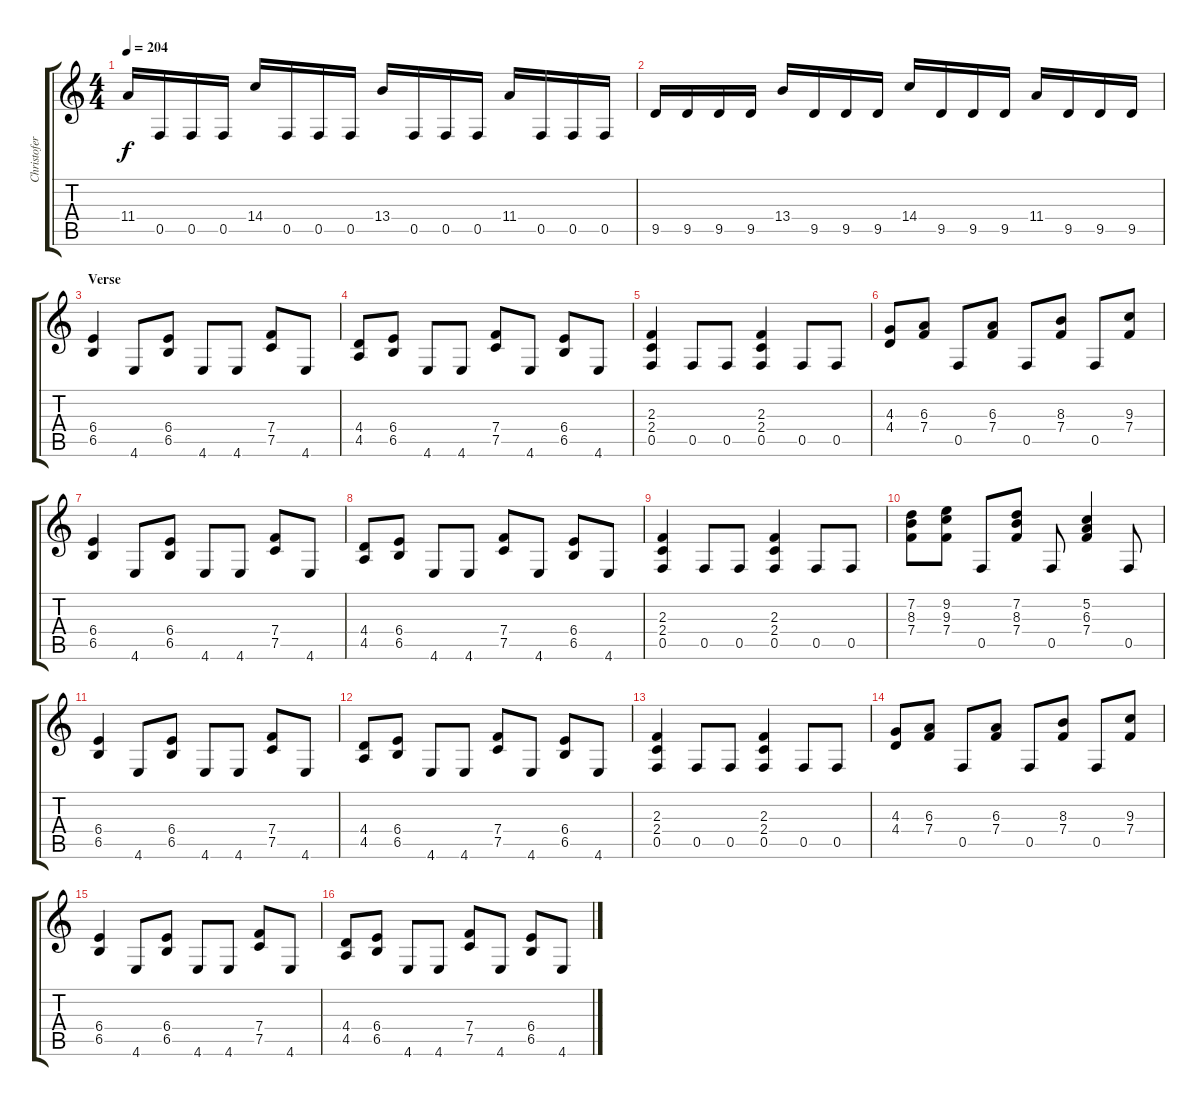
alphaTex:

\track ("Christofer" "Christofer") {instrument distortionguitar}
\staff {score tabs}
\tuning (C4 G3 Eb3 Bb2 F2 C2) {hide}
\ts (4 4)
\tempo 204
\clef g2
\ks c
11.4.16{dy f} 0.5.16 0.5.16 0.5.16 14.4.16 0.5.16 0.5.16 0.5.16 13.4.16 0.5.16 0.5.16 0.5.16 11.4.16 0.5.16 0.5.16 0.5.16 |
9.5.16 9.5.16 9.5.16 9.5.16 13.4.16 9.5.16 9.5.16 9.5.16 14.4.16 9.5.16 9.5.16 9.5.16 11.4.16 9.5.16 9.5.16 9.5.16 |
\section ("" "Verse")
(6.4 6.5).4 4.6.8 (6.4 6.5).8 4.6.8 4.6.8 (7.4 7.5).8 4.6.8 |
(4.4 4.5).8 (6.4 6.5).8 4.6.8 4.6.8 (7.4 7.5).8 4.6.8 (6.4 6.5).8 4.6.8 |
(2.3 2.4 0.5).4 0.5.8 0.5.8 (2.3 2.4 0.5).4 0.5.8 0.5.8 |
(4.3 4.4).8 (6.3 7.4).8 0.5.8 (6.3 7.4).8 0.5.8 (8.3 7.4).8 0.5.8 (9.3 7.4).8 |
(6.4 6.5).4 4.6.8 (6.4 6.5).8 4.6.8 4.6.8 (7.4 7.5).8 4.6.8 |
(4.4 4.5).8 (6.4 6.5).8 4.6.8 4.6.8 (7.4 7.5).8 4.6.8 (6.4 6.5).8 4.6.8 |
(2.3 2.4 0.5).4 0.5.8 0.5.8 (2.3 2.4 0.5).4 0.5.8 0.5.8 |
(7.2 8.3 7.4).8 (9.2 9.3 7.4).8 0.5.8 (7.2 8.3 7.4).8 0.5.8 (5.2 6.3 7.4).4 0.5.8 |
(6.4 6.5).4 4.6.8 (6.4 6.5).8 4.6.8 4.6.8 (7.4 7.5).8 4.6.8 |
(4.4 4.5).8 (6.4 6.5).8 4.6.8 4.6.8 (7.4 7.5).8 4.6.8 (6.4 6.5).8 4.6.8 |
(2.3 2.4 0.5).4 0.5.8 0.5.8 (2.3 2.4 0.5).4 0.5.8 0.5.8 |
(4.3 4.4).8 (6.3 7.4).8 0.5.8 (6.3 7.4).8 0.5.8 (8.3 7.4).8 0.5.8 (9.3 7.4).8 |
(6.4 6.5).4 4.6.8 (6.4 6.5).8 4.6.8 4.6.8 (7.4 7.5).8 4.6.8 |
(4.4 4.5).8 (6.4 6.5).8 4.6.8 4.6.8 (7.4 7.5).8 4.6.8 (6.4 6.5).8 4.6.8
